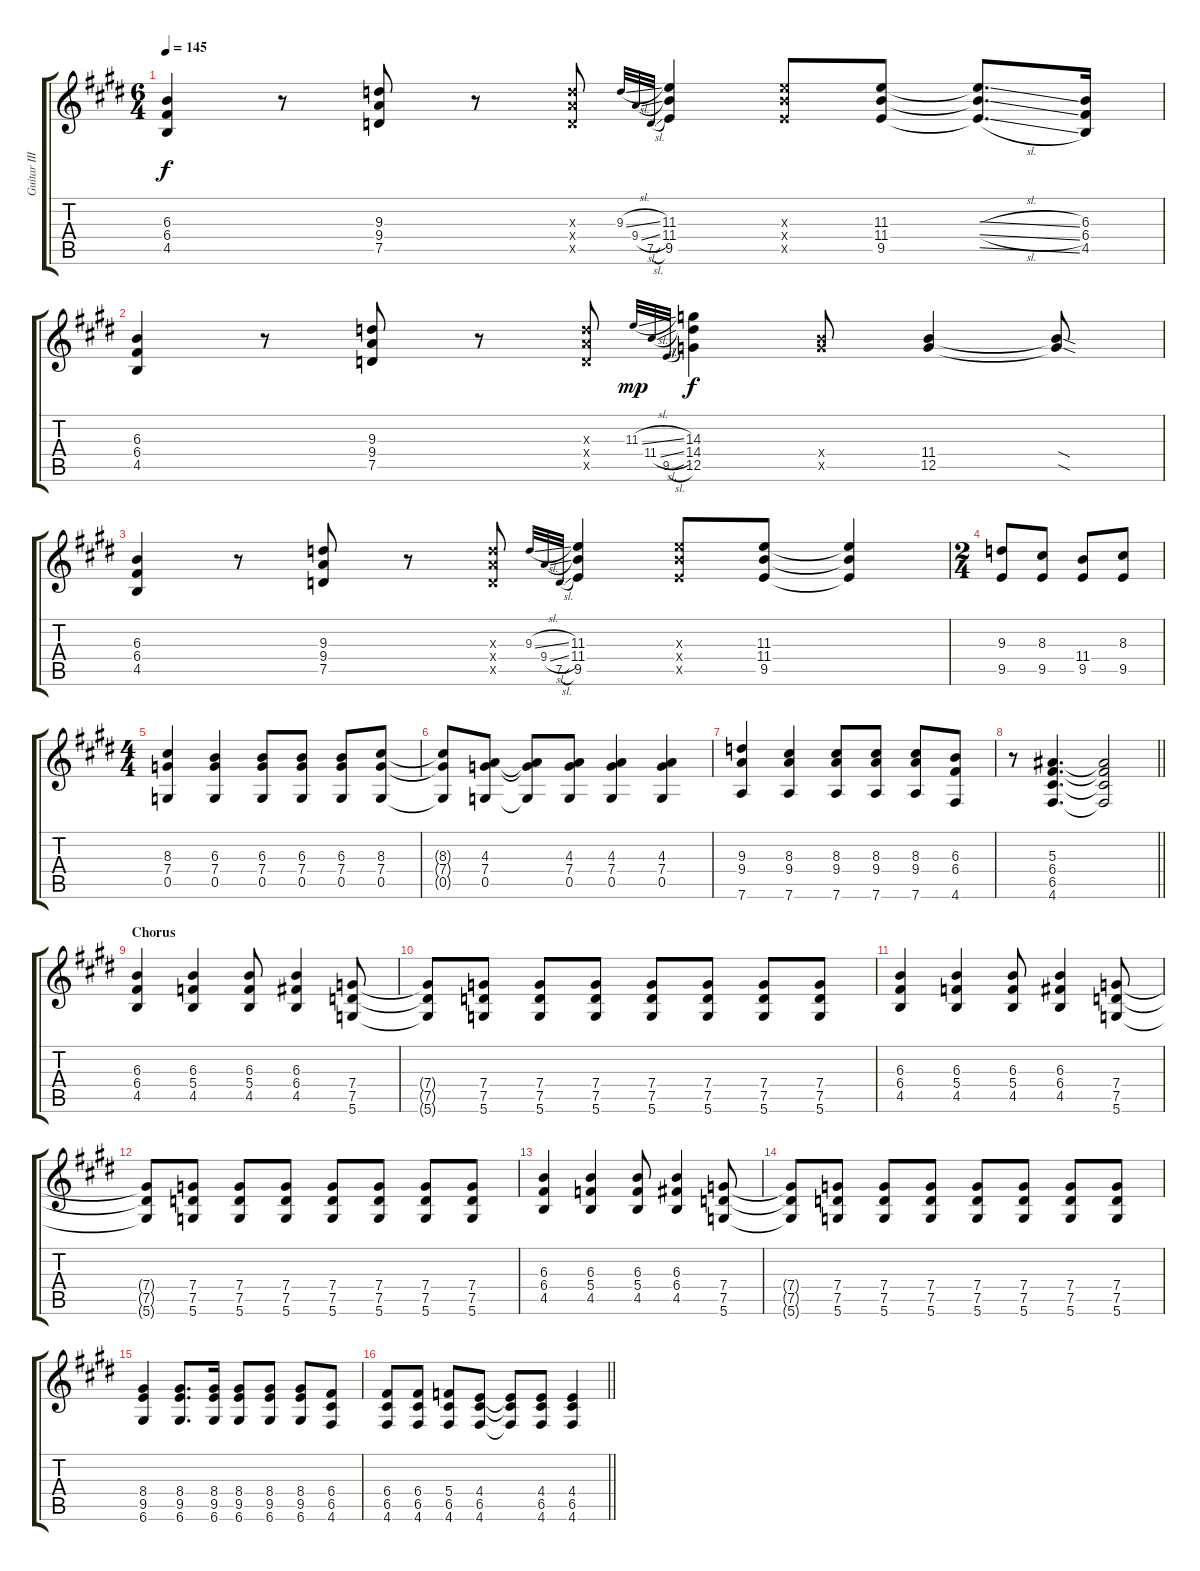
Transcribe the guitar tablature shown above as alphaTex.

\track ("Guitar III (right)" "Guitar III") {instrument overdrivenguitar}
\staff {score tabs}
\tuning (D4 A3 F3 C3 G2 D2) {hide}
\ts (6 4)
\tempo 145
\clef g2
\ks c#minor
(6.3 6.4 4.5).4{dy f} r.8 (9.3 9.4 7.5).8 r.8 (9.3{x} 9.4{x} 7.5{x}).8 9.3{sl}.32{gr onbeat} 9.4{sl}.32{gr onbeat} 7.5{sl}.32{gr onbeat} (11.3 11.4 9.5).4 (11.3{x} 11.4{x} 9.5{x}).8 (11.3 11.4 9.5).8{beam split} (11.3{sl t} 11.4{sl t} 9.5{sl t}).8{d} (6.3 6.4 4.5).16 |
(6.3 6.4 4.5).4 r.8 (9.3 9.4 7.5).8 r.8 (9.3{x} 9.4{x} 7.5{x}).8 11.3{sl}.32{gr onbeat dy mp} 11.4{sl}.32{gr onbeat} 9.5{sl}.32{gr onbeat} (14.3 14.4 12.5).4{dy f} (11.4{x} 12.5{x}).8 (11.4 12.5).4 (11.4{sod t} 12.5{sod t}).8 |
(6.3 6.4 4.5).4 r.8 (9.3 9.4 7.5).8 r.8 (9.3{x} 9.4{x} 7.5{x}).8 9.3{sl}.32{gr onbeat} 9.4{sl}.32{gr onbeat} 7.5{sl}.32{gr onbeat} (11.3 11.4 9.5).4 (11.3{x} 11.4{x} 9.5{x}).8 (11.3 11.4 9.5).8 (11.3{t} 11.4{t} 9.5{t}).4 |
\ts (2 4)
(9.3 9.5).8 (8.3 9.5).8 (11.4 9.5).8 (8.3 9.5).8 |
\ts (4 4)
(8.3 7.4 0.5).4 (6.3 7.4 0.5).4 (6.3 7.4 0.5).8 (6.3 7.4 0.5).8 (6.3 7.4 0.5).8 (8.3 7.4 0.5).8 |
(8.3{t} 7.4{t} 0.5{t}).8 (4.3 7.4 0.5).8 (4.3{t} 7.4{t} 0.5{t}).8 (4.3 7.4 0.5).8 (4.3 7.4 0.5).4 (4.3 7.4 0.5).4 |
(9.3 9.4 7.6).4 (8.3 9.4 7.6).4 (8.3 9.4 7.6).8 (8.3 9.4 7.6).8 (8.3 9.4 7.6).8 (6.3 6.4 4.6).8 |
\barLineRight lightlight
r.8 (5.3 6.4 6.5 4.6).4{d} (5.3{t} 6.4{t} 6.5{t} 4.6{t}).2 |
\section ("" "Chorus")
(6.3 6.4 4.5).4 (6.3 5.4 4.5).4 (6.3 5.4 4.5).8 (6.3 6.4 4.5).4 (7.4 7.5 5.6).8 |
(7.4{t} 7.5{t} 5.6{t}).8 (7.4 7.5 5.6).8 (7.4 7.5 5.6).8 (7.4 7.5 5.6).8 (7.4 7.5 5.6).8 (7.4 7.5 5.6).8 (7.4 7.5 5.6).8 (7.4 7.5 5.6).8 |
(6.3 6.4 4.5).4 (6.3 5.4 4.5).4 (6.3 5.4 4.5).8 (6.3 6.4 4.5).4 (7.4 7.5 5.6).8 |
(7.4{t} 7.5{t} 5.6{t}).8 (7.4 7.5 5.6).8 (7.4 7.5 5.6).8 (7.4 7.5 5.6).8 (7.4 7.5 5.6).8 (7.4 7.5 5.6).8 (7.4 7.5 5.6).8 (7.4 7.5 5.6).8 |
(6.3 6.4 4.5).4 (6.3 5.4 4.5).4 (6.3 5.4 4.5).8 (6.3 6.4 4.5).4 (7.4 7.5 5.6).8 |
(7.4{t} 7.5{t} 5.6{t}).8 (7.4 7.5 5.6).8 (7.4 7.5 5.6).8 (7.4 7.5 5.6).8 (7.4 7.5 5.6).8 (7.4 7.5 5.6).8 (7.4 7.5 5.6).8 (7.4 7.5 5.6).8 |
(8.4 9.5 6.6).4 (8.4 9.5 6.6).8{d} (8.4 9.5 6.6).16 (8.4 9.5 6.6).8 (8.4 9.5 6.6).8 (8.4 9.5 6.6).8 (6.4 6.5 4.6).8 |
\barLineRight lightlight
(6.4 6.5 4.6).8 (6.4 6.5 4.6).8 (5.4 6.5 4.6).8 (4.4 6.5 4.6).8 (4.4{t} 6.5{t} 4.6{t}).8 (4.4 6.5 4.6).8 (4.4 6.5 4.6).4
